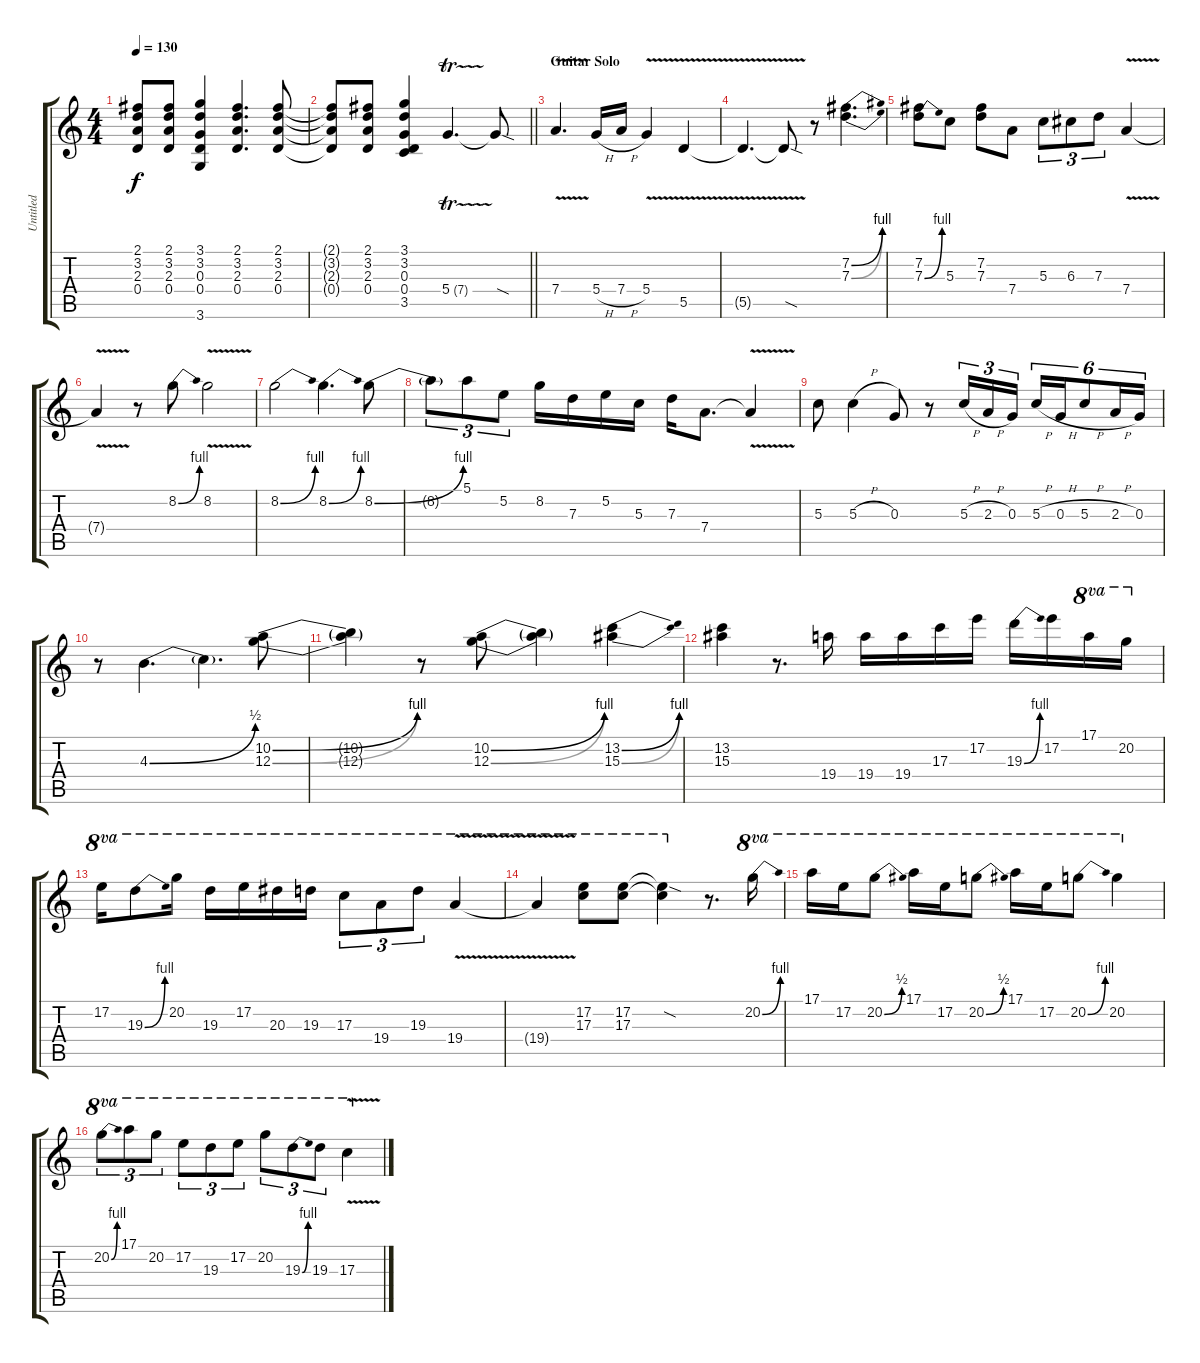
\track ("Untitled" "Untitled") {instrument distortionguitar}
\staff {score tabs}
\tuning (E4 B3 G3 D3 A2 E2) {hide}
\ts (4 4)
\tempo 130
\clef g2
\ks c
(2.1 3.2 2.3 0.4).8{dy f} (2.1 3.2 2.3 0.4).8 (3.1 3.2 0.3 0.4 3.6).4 (2.1 3.2 2.3 0.4).4{d} (2.1 3.2 2.3 0.4).8 |
\barLineRight lightlight
(2.1{t} 3.2{t} 2.3{t} 0.4{t}).8 (2.1 3.2 2.3 0.4).8 (3.1 3.2 0.3 0.4 3.5).4 5.4{tr (7 32)}.4{d} 5.4{sod t}.8 |
\section ("" "Guitar Solo")
7.4{v}.4{d} 5.4{h}.16 7.4{h}.16 5.4{v}.4 5.5{v}.4 |
5.5{v t}.4{d} 5.5{sod t}.8 r.8 (7.2{be (bend 0 0 60 4)} 7.3{be (bend 0 0 60 4)}).4{d} |
(7.2 7.3{be (bend 0 0 60 4)}).8 5.3.8 (7.2 7.3).8 7.4.8 5.3.8{tu (3 2)} 6.3.8{tu (3 2)} 7.3.8{tu (3 2)} 7.4{v}.4 |
7.4{v t}.4 r.8 8.2{be (bend 0 0 60 4)}.8 8.2{v}.2 |
8.2{be (bend 0 0 60 4)}.2 8.2{be (bend 0 0 60 4)}.4{d} 8.2{be (bend 0 0 60 4)}.8 |
8.2{t}.8{tu (3 2)} 5.1.8{tu (3 2)} 5.2.8{tu (3 2)} 8.2.16 7.3.16 5.2.16 5.3.16 7.3.16 7.4.8{d} 7.4{v t}.4 |
5.3.8 5.3{h}.4 0.3.8 r.8 5.3{h}.16{tu (3 2)} 2.3{h}.16{tu (3 2)} 0.3.16{tu (3 2)} 5.3{h}.16{tu (6 4)} 0.3{h}.16{tu (6 4)} 5.3{h}.8{tu (6 4)} 2.3{h}.16{tu (6 4)} 0.3.16{tu (6 4)} |
r.8 4.3{be (bend 0 0 60 2)}.4{d} 4.3{t}.4{d} (10.2{be (bend 0 0 60 4)} 12.3{be (bend 0 0 60 4)}).8 |
(10.2{t} 12.3{t}).4 r.8 (10.2{be (bend 0 0 60 4)} 12.3{be (bend 0 0 60 4)}).8 (10.2{t} 12.3{t}).4 (13.2{be (bend 0 0 60 4)} 15.3{be (bend 0 0 60 4)}).4 |
(13.2 15.3).4 r.8{d} 19.4.16 19.4.16 19.4.16 17.3.16 17.2.16 19.3{be (bend 0 0 60 4)}.16 17.2.16 17.1.16{ot 8va} 20.2.16{ot 8va} |
17.2.16{ot 8va} 19.3{be (bend 0 0 60 4)}.8{ot 8va} 20.2.16{ot 8va} 19.3.16{ot 8va} 17.2.16{ot 8va} 20.3.16{ot 8va} 19.3.16{ot 8va} 17.3.8{tu (3 2) ot 8va} 19.4.8{tu (3 2) ot 8va} 19.3.8{tu (3 2) ot 8va} 19.4{v}.4{ot 8va} |
19.4{v t}.4{ot 8va} (17.2 17.3).8{ot 8va} (17.2 17.3).8{ot 8va} (17.2{sod t} 17.3{t}).4{ot 8va} r.8{d} 20.2{be (bend 0 0 60 4)}.16{ot 8va} |
17.1.16{ot 8va} 17.2.16{ot 8va} 20.2{be (bend 0 0 60 2)}.8{ot 8va} 17.1.16{ot 8va} 17.2.16{ot 8va} 20.2{be (bend 0 0 60 2)}.8{ot 8va} 17.1.16{ot 8va} 17.2.16{ot 8va} 20.2{be (bend 0 0 60 4)}.8{ot 8va} 20.2.4{ot 8va} |
20.2{be (bend 0 0 60 4)}.8{tu (3 2) ot 8va} 17.1.8{tu (3 2) ot 8va} 20.2.8{tu (3 2) ot 8va} 17.2.8{tu (3 2) ot 8va} 19.3.8{tu (3 2) ot 8va} 17.2.8{tu (3 2) ot 8va} 20.2.8{tu (3 2) ot 8va} 19.3{be (bend 0 0 60 4)}.8{tu (3 2) ot 8va} 19.3.8{tu (3 2) ot 8va} 17.3{v}.4{ot 8va}
